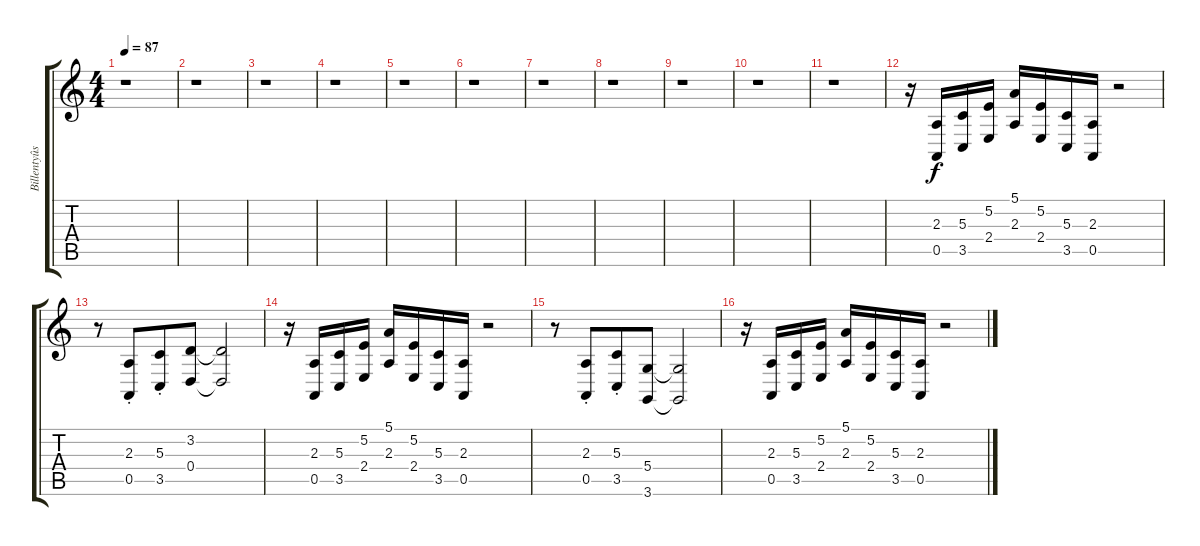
\track ("Billentyûs 2 (Jon Lord)" "Billentyûs") {instrument stringensemble1}
\staff {score tabs}
\tuning (E4 B3 G3 D3 A2 E2) {hide}
\ts (4 4)
\tempo 87
\clef g2
\ks c
r.1{dy f} |
r.1 |
r.1 |
r.1 |
r.1 |
r.1 |
r.1 |
r.1 |
r.1 |
r.1 |
r.1 |
r.16 (2.3 0.5).16 (5.3 3.5).16 (5.2 2.4).16 (5.1 2.3).16 (5.2 2.4).16 (5.3 3.5).16 (2.3 0.5).16 r.2 |
r.8 (2.3{st} 0.5{st}).8{beam merge} (5.3{st} 3.5{st}).8 (3.2 0.4).8 (3.2{t} 0.4{t}).2 |
r.16 (2.3 0.5).16 (5.3 3.5).16 (5.2 2.4).16 (5.1 2.3).16 (5.2 2.4).16 (5.3 3.5).16 (2.3 0.5).16 r.2 |
r.8 (2.3{st} 0.5{st}).8{beam merge} (5.3{st} 3.5{st}).8 (5.4 3.6).8 (5.4{t} 3.6{t}).2 |
r.16 (2.3 0.5).16 (5.3 3.5).16 (5.2 2.4).16 (5.1 2.3).16 (5.2 2.4).16 (5.3 3.5).16 (2.3 0.5).16 r.2
